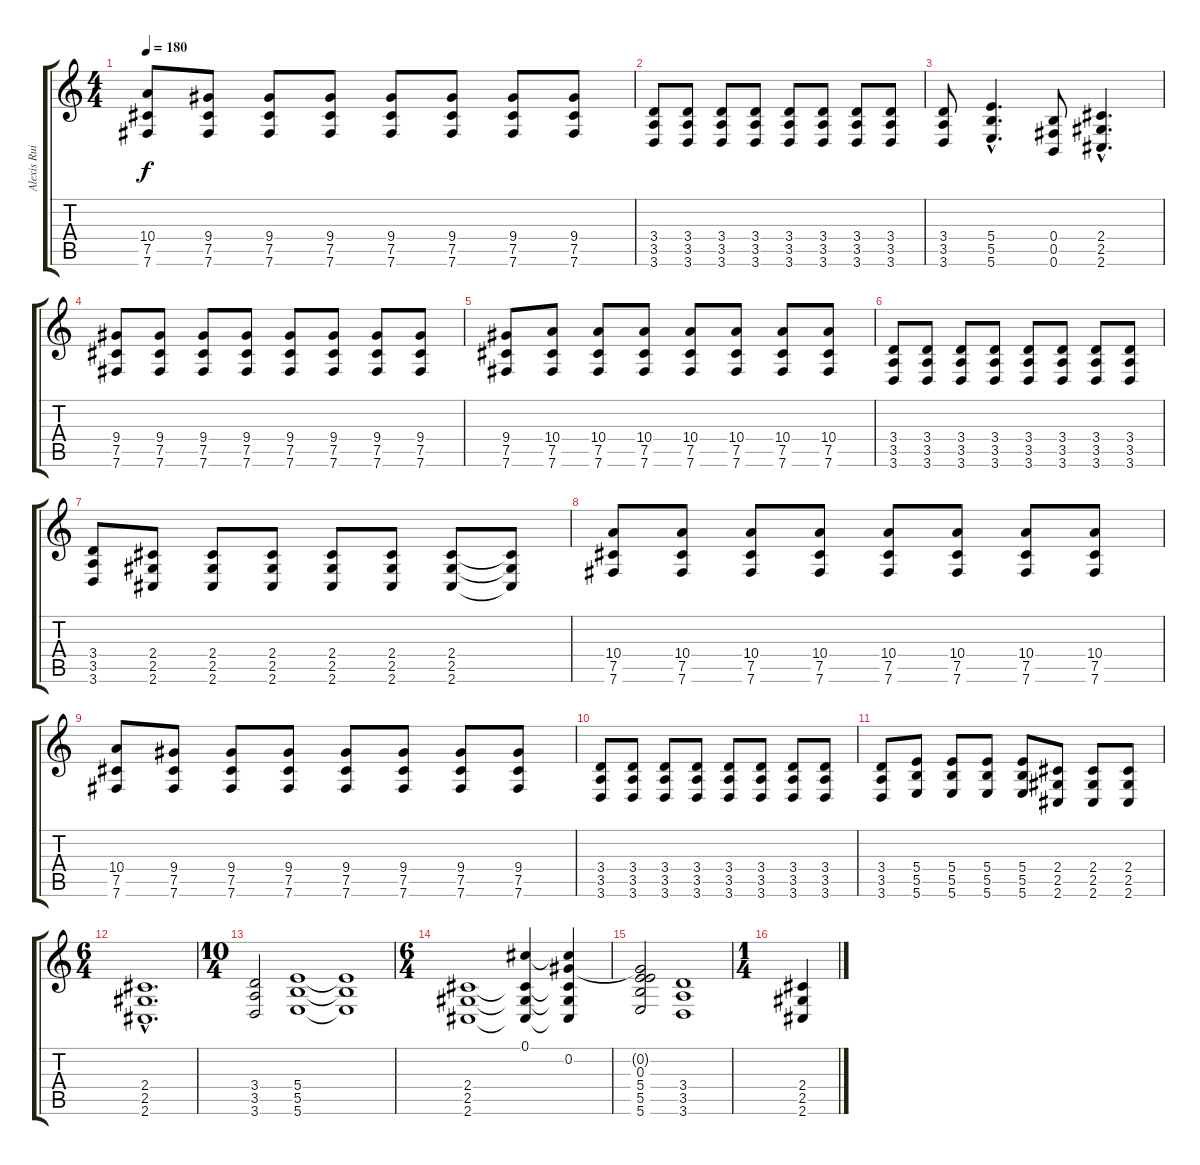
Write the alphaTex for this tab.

\track ("Alexis Ruiz (Guitarra)" "Alexis Rui") {instrument distortionguitar}
\staff {score tabs}
\tuning (Db4 Ab3 E3 B2 Gb2 B1) {hide}
\ts (4 4)
\tempo 180
\clef g2
\ks c
(10.4 7.5 7.6).8{dy f} (9.4 7.5 7.6).8 (9.4 7.5 7.6).8 (9.4 7.5 7.6).8 (9.4 7.5 7.6).8 (9.4 7.5 7.6).8 (9.4 7.5 7.6).8 (9.4 7.5 7.6).8 |
(3.4 3.5 3.6).8 (3.4 3.5 3.6).8 (3.4 3.5 3.6).8 (3.4 3.5 3.6).8 (3.4 3.5 3.6).8 (3.4 3.5 3.6).8 (3.4 3.5 3.6).8 (3.4 3.5 3.6).8 |
(3.4 3.5 3.6).8 (5.4{hac} 5.5{hac} 5.6{hac}).4{d} (0.4 0.5 0.6).8 (2.4{hac} 2.5{hac} 2.6{hac}).4{d} |
(9.4 7.5 7.6).8 (9.4 7.5 7.6).8 (9.4 7.5 7.6).8 (9.4 7.5 7.6).8 (9.4 7.5 7.6).8 (9.4 7.5 7.6).8 (9.4 7.5 7.6).8 (9.4 7.5 7.6).8 |
(9.4 7.5 7.6).8 (10.4 7.5 7.6).8 (10.4 7.5 7.6).8 (10.4 7.5 7.6).8 (10.4 7.5 7.6).8 (10.4 7.5 7.6).8 (10.4 7.5 7.6).8 (10.4 7.5 7.6).8 |
(3.4 3.5 3.6).8 (3.4 3.5 3.6).8 (3.4 3.5 3.6).8 (3.4 3.5 3.6).8 (3.4 3.5 3.6).8 (3.4 3.5 3.6).8 (3.4 3.5 3.6).8 (3.4 3.5 3.6).8 |
(3.4 3.5 3.6).8 (2.4 2.5 2.6).8 (2.4 2.5 2.6).8 (2.4 2.5 2.6).8 (2.4 2.5 2.6).8 (2.4 2.5 2.6).8 (2.4 2.5 2.6).8 (2.4{t} 2.5{t} 2.6{t}).8 |
(10.4 7.5 7.6).8 (10.4 7.5 7.6).8 (10.4 7.5 7.6).8 (10.4 7.5 7.6).8 (10.4 7.5 7.6).8 (10.4 7.5 7.6).8 (10.4 7.5 7.6).8 (10.4 7.5 7.6).8 |
(10.4 7.5 7.6).8 (9.4 7.5 7.6).8 (9.4 7.5 7.6).8 (9.4 7.5 7.6).8 (9.4 7.5 7.6).8 (9.4 7.5 7.6).8 (9.4 7.5 7.6).8 (9.4 7.5 7.6).8 |
(3.4 3.5 3.6).8 (3.4 3.5 3.6).8 (3.4 3.5 3.6).8 (3.4 3.5 3.6).8 (3.4 3.5 3.6).8 (3.4 3.5 3.6).8 (3.4 3.5 3.6).8 (3.4 3.5 3.6).8 |
(3.4 3.5 3.6).8 (5.4 5.5 5.6).8 (5.4 5.5 5.6).8 (5.4 5.5 5.6).8 (5.4 5.5 5.6).8 (2.4 2.5 2.6).8 (2.4 2.5 2.6).8 (2.4 2.5 2.6).8 |
\ts (6 4)
(2.4{hac} 2.5{hac} 2.6{hac}).1{d} |
\ts (10 4)
(3.4 3.5 3.6).2 (5.4 5.5 5.6).1 (5.4{t} 5.5{t} 5.6{t}).1 |
\ts (6 4)
(2.4 2.5 2.6).1 (0.1 2.4{t} 2.5{t} 2.6{t}).4 (0.1{t} 0.2 2.4{t} 2.5{t} 2.6{t}).4 |
(0.2{t} 0.3 5.4 5.5 5.6).2 (3.4 3.5 3.6).1 |
\ts (1 4)
(2.4 2.5 2.6).4
